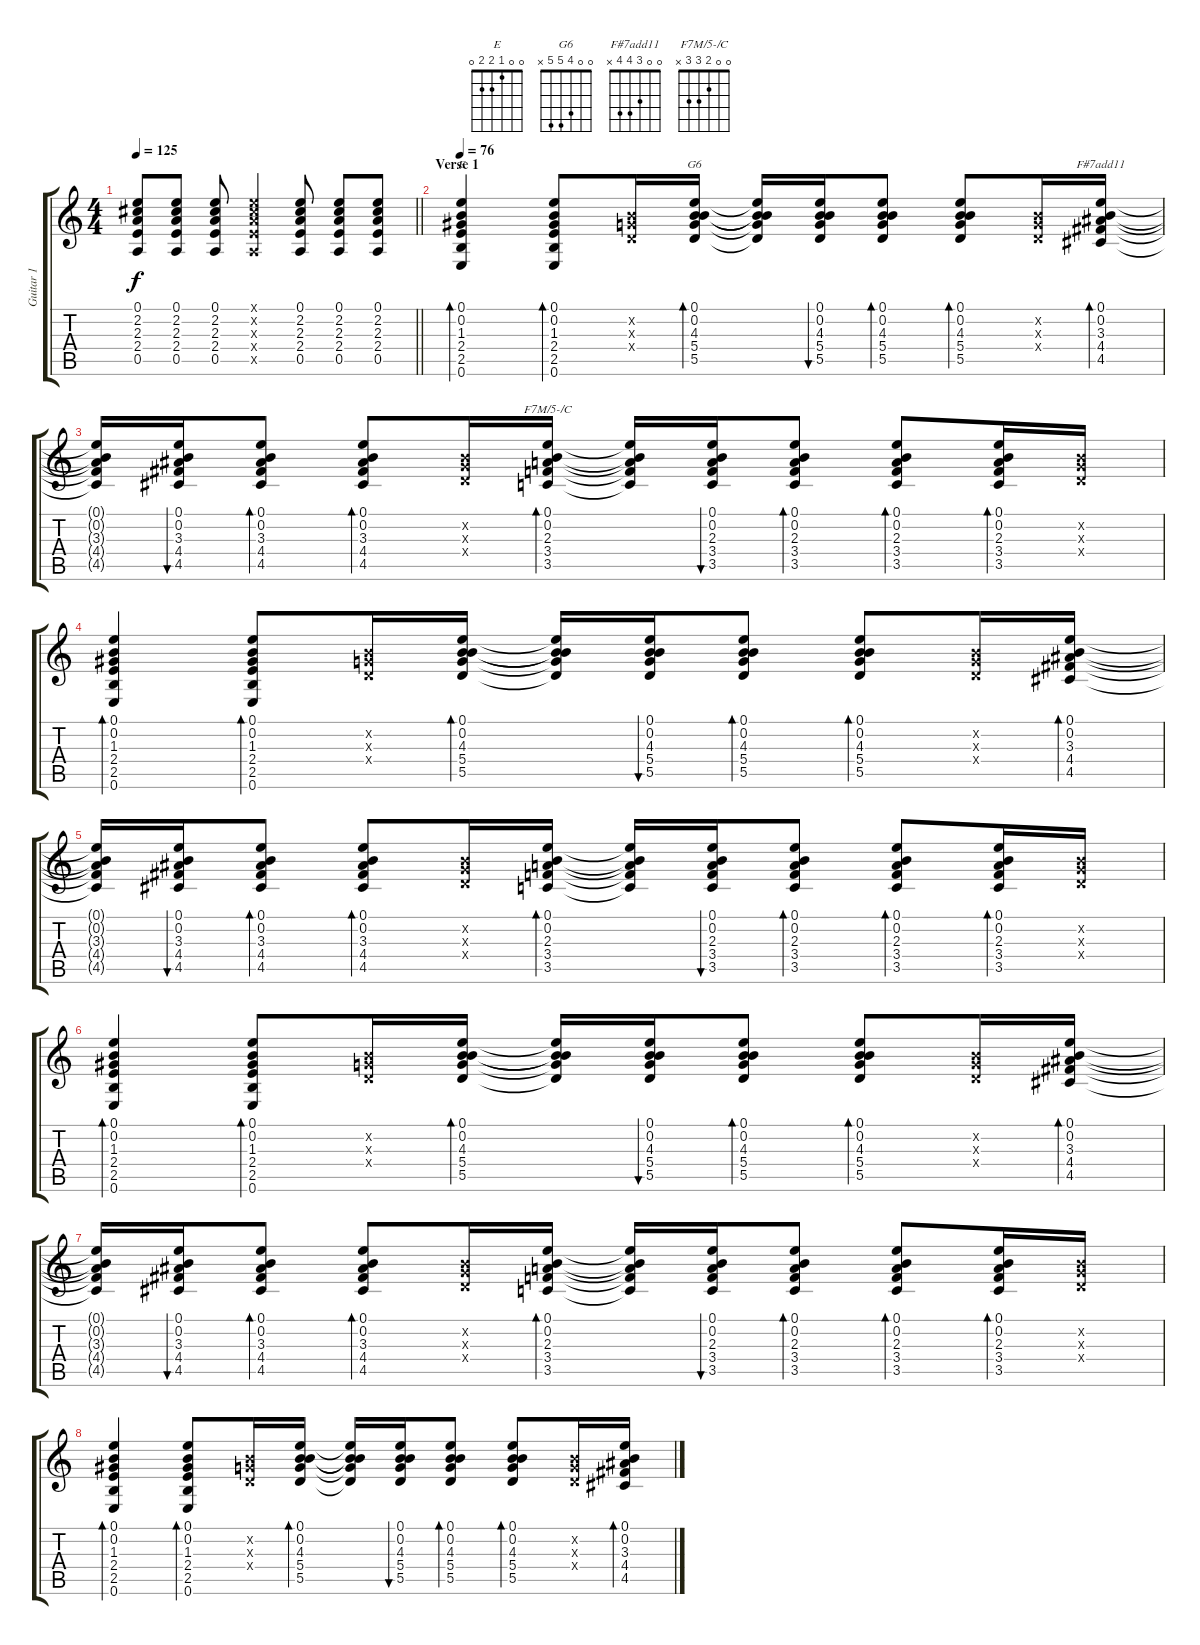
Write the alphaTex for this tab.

\track ("Guitar 1" "Guitar 1") {instrument distortionguitar}
\staff {score tabs}
\tuning (E4 B3 G3 D3 A2 E2) {hide}
\chord ("E" 0 0 1 2 2 0)
\chord ("G6" 0 0 4 5 5 x)
\chord ("F#7add11" 0 0 3 4 4 x)
\chord ("F7M/5-/C" 0 0 2 3 3 x)
\ts (4 4)
\tempo 125
\clef g2
\barLineRight lightlight
\ks c
(0.1 2.2 2.3 2.4 0.5).8{dy f} (0.1 2.2 2.3 2.4 0.5).8 (0.1 2.2 2.3 2.4 0.5).8 (0.1{x} 2.2{x} 2.3{x} 2.4{x} 0.5{x}).4 (0.1 2.2 2.3 2.4 0.5).8 (0.1 2.2 2.3 2.4 0.5).8 (0.1 2.2 2.3 2.4 0.5).8 |
\section ("" "Verse 1")
\tempo 76
(0.1 0.2 1.3 2.4 2.5 0.6).4{bd 30 ch "E" volume 10 instrument acousticguitarsteel} (0.1 0.2 1.3 2.4 2.5 0.6).8{bd 30} (0.2{x} 0.3{x} 0.4{x}).16 (0.1 0.2 4.3 5.4 5.5).16{bd 30 ch "G6"} (0.1{t} 0.2{t} 4.3{t} 5.4{t} 5.5{t}).16 (0.1 0.2 4.3 5.4 5.5).16{bu 30} (0.1 0.2 4.3 5.4 5.5).8{bd 30} (0.1 0.2 4.3 5.4 5.5).8{bd 30} (0.2{x} 0.3{x} 0.4{x}).16 (0.1 0.2 3.3 4.4 4.5).16{bd 30 ch "F#7add11"} |
(0.1{t} 0.2{t} 3.3{t} 4.4{t} 4.5{t}).16 (0.1 0.2 3.3 4.4 4.5).16{bu 30} (0.1 0.2 3.3 4.4 4.5).8{bd 30} (0.1 0.2 3.3 4.4 4.5).8{bd 30} (0.2{x} 0.3{x} 0.4{x}).16 (0.1 0.2 2.3 3.4 3.5).16{bd 30 ch "F7M/5-/C"} (0.1{t} 0.2{t} 2.3{t} 3.4{t} 3.5{t}).16 (0.1 0.2 2.3 3.4 3.5).16{bu 30} (0.1 0.2 2.3 3.4 3.5).8{bd 30} (0.1 0.2 2.3 3.4 3.5).8{bd 30} (0.1 0.2 2.3 3.4 3.5).16{bd 30} (0.2{x} 0.3{x} 0.4{x}).16 |
(0.1 0.2 1.3 2.4 2.5 0.6).4{bd 30} (0.1 0.2 1.3 2.4 2.5 0.6).8{bd 30} (0.2{x} 0.3{x} 0.4{x}).16 (0.1 0.2 4.3 5.4 5.5).16{bd 30} (0.1{t} 0.2{t} 4.3{t} 5.4{t} 5.5{t}).16 (0.1 0.2 4.3 5.4 5.5).16{bu 30} (0.1 0.2 4.3 5.4 5.5).8{bd 30} (0.1 0.2 4.3 5.4 5.5).8{bd 30} (0.2{x} 0.3{x} 0.4{x}).16 (0.1 0.2 3.3 4.4 4.5).16{bd 30} |
(0.1{t} 0.2{t} 3.3{t} 4.4{t} 4.5{t}).16 (0.1 0.2 3.3 4.4 4.5).16{bu 30} (0.1 0.2 3.3 4.4 4.5).8{bd 30} (0.1 0.2 3.3 4.4 4.5).8{bd 30} (0.2{x} 0.3{x} 0.4{x}).16 (0.1 0.2 2.3 3.4 3.5).16{bd 30} (0.1{t} 0.2{t} 2.3{t} 3.4{t} 3.5{t}).16 (0.1 0.2 2.3 3.4 3.5).16{bu 30} (0.1 0.2 2.3 3.4 3.5).8{bd 30} (0.1 0.2 2.3 3.4 3.5).8{bd 30} (0.1 0.2 2.3 3.4 3.5).16{bd 30} (0.2{x} 0.3{x} 0.4{x}).16 |
(0.1 0.2 1.3 2.4 2.5 0.6).4{bd 30} (0.1 0.2 1.3 2.4 2.5 0.6).8{bd 30} (0.2{x} 0.3{x} 0.4{x}).16 (0.1 0.2 4.3 5.4 5.5).16{bd 30} (0.1{t} 0.2{t} 4.3{t} 5.4{t} 5.5{t}).16 (0.1 0.2 4.3 5.4 5.5).16{bu 30} (0.1 0.2 4.3 5.4 5.5).8{bd 30} (0.1 0.2 4.3 5.4 5.5).8{bd 30} (0.2{x} 0.3{x} 0.4{x}).16 (0.1 0.2 3.3 4.4 4.5).16{bd 30} |
(0.1{t} 0.2{t} 3.3{t} 4.4{t} 4.5{t}).16 (0.1 0.2 3.3 4.4 4.5).16{bu 30} (0.1 0.2 3.3 4.4 4.5).8{bd 30} (0.1 0.2 3.3 4.4 4.5).8{bd 30} (0.2{x} 0.3{x} 0.4{x}).16 (0.1 0.2 2.3 3.4 3.5).16{bd 30} (0.1{t} 0.2{t} 2.3{t} 3.4{t} 3.5{t}).16 (0.1 0.2 2.3 3.4 3.5).16{bu 30} (0.1 0.2 2.3 3.4 3.5).8{bd 30} (0.1 0.2 2.3 3.4 3.5).8{bd 30} (0.1 0.2 2.3 3.4 3.5).16{bd 30} (0.2{x} 0.3{x} 0.4{x}).16 |
(0.1 0.2 1.3 2.4 2.5 0.6).4{bd 30} (0.1 0.2 1.3 2.4 2.5 0.6).8{bd 30} (0.2{x} 0.3{x} 0.4{x}).16 (0.1 0.2 4.3 5.4 5.5).16{bd 30} (0.1{t} 0.2{t} 4.3{t} 5.4{t} 5.5{t}).16 (0.1 0.2 4.3 5.4 5.5).16{bu 30} (0.1 0.2 4.3 5.4 5.5).8{bd 30} (0.1 0.2 4.3 5.4 5.5).8{bd 30} (0.2{x} 0.3{x} 0.4{x}).16 (0.1 0.2 3.3 4.4 4.5).16{bd 30}
